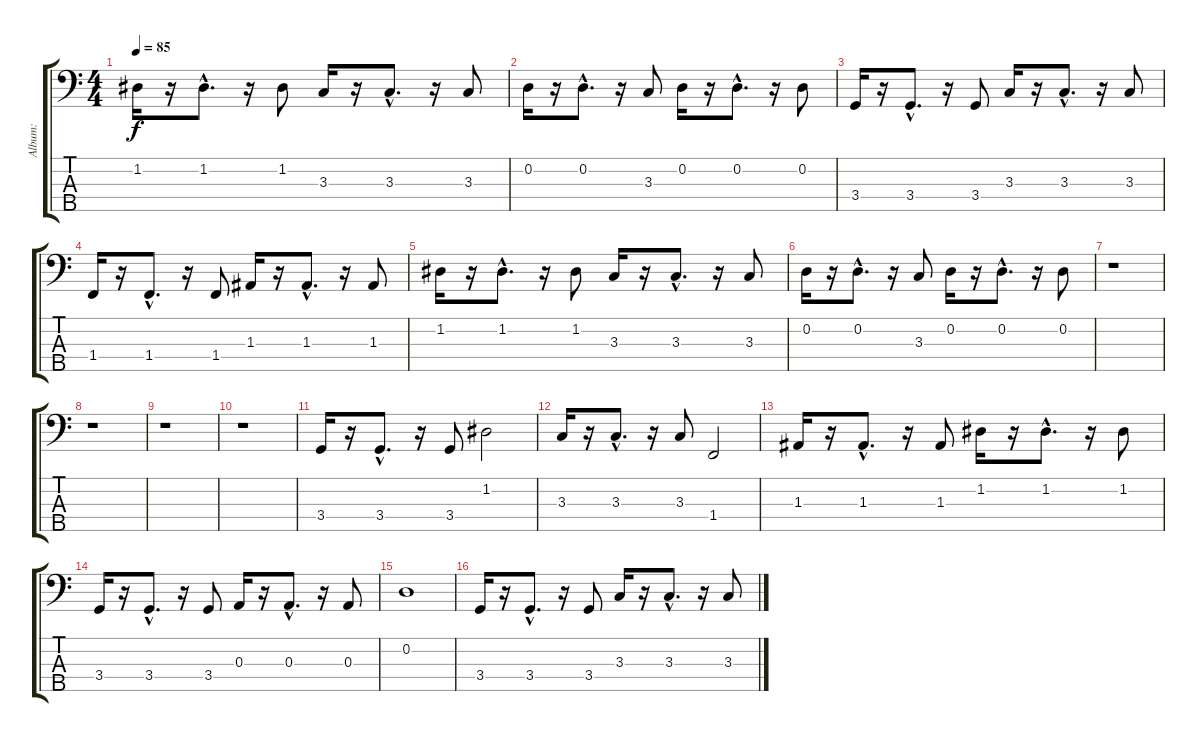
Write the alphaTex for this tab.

\track ("Album:" "Album:") {instrument synthbass1}
\staff {score tabs}
\tuning (G2 D2 A1 E1 B0) {hide}
\ts (4 4)
\tempo 85
\clef f4
\ks c
1.2.16{dy f} r.16 1.2{hac}.8{d} r.16 1.2.8 3.3.16 r.16 3.3{hac}.8{d} r.16 3.3.8 |
0.2.16 r.16 0.2{hac}.8{d} r.16 3.3.8 0.2.16 r.16 0.2{hac}.8{d} r.16 0.2.8 |
3.4.16 r.16 3.4{hac}.8{d} r.16 3.4.8 3.3.16 r.16 3.3{hac}.8{d} r.16 3.3.8 |
1.4.16 r.16 1.4{hac}.8{d} r.16 1.4.8 1.3.16 r.16 1.3{hac}.8{d} r.16 1.3.8 |
1.2.16 r.16 1.2{hac}.8{d} r.16 1.2.8 3.3.16 r.16 3.3{hac}.8{d} r.16 3.3.8 |
0.2.16 r.16 0.2{hac}.8{d} r.16 3.3.8 0.2.16 r.16 0.2{hac}.8{d} r.16 0.2.8 |
r.1 |
r.1 |
r.1 |
r.1 |
3.4.16 r.16 3.4{hac}.8{d} r.16 3.4.8 1.2.2 |
3.3.16 r.16 3.3{hac}.8{d} r.16 3.3.8 1.4.2 |
1.3.16 r.16 1.3{hac}.8{d} r.16 1.3.8 1.2.16 r.16 1.2{hac}.8{d} r.16 1.2.8 |
3.4.16 r.16 3.4{hac}.8{d} r.16 3.4.8 0.3.16 r.16 0.3{hac}.8{d} r.16 0.3.8 |
0.2.1 |
3.4.16 r.16 3.4{hac}.8{d} r.16 3.4.8 3.3.16 r.16 3.3{hac}.8{d} r.16 3.3.8
